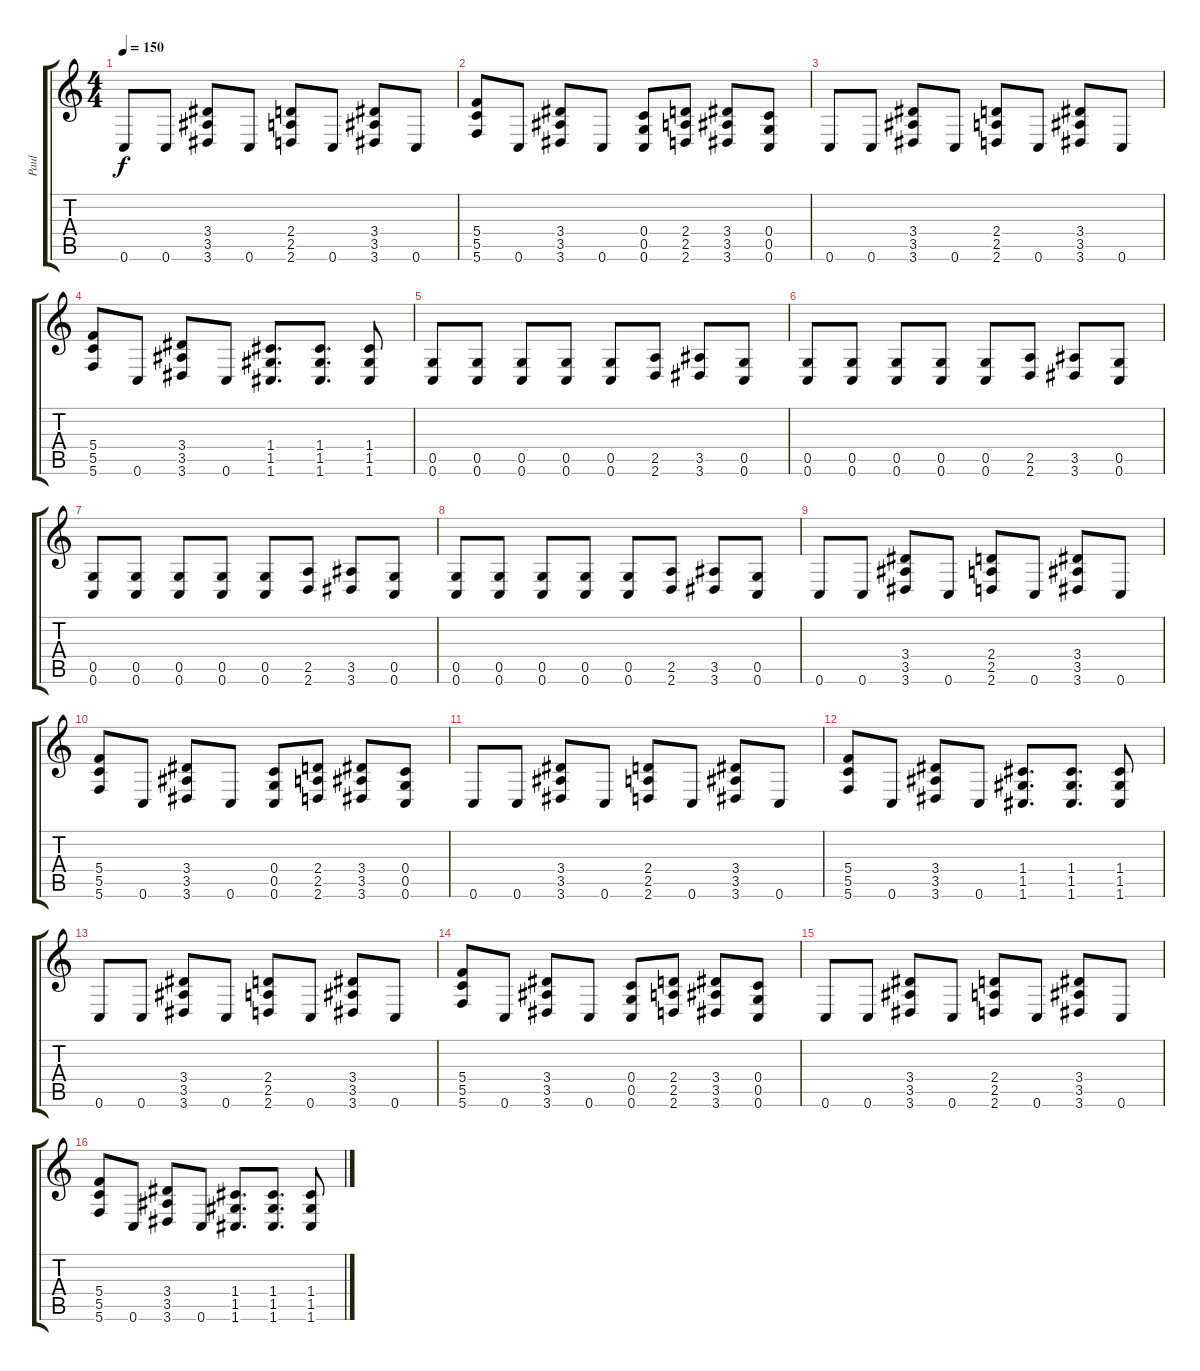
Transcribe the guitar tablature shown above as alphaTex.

\track ("Paul" "Paul") {instrument overdrivenguitar}
\staff {score tabs}
\tuning (D4 A3 F3 C3 G2 C2) {hide}
\ts (4 4)
\tempo 150
\clef g2
\ks c
0.6.8{dy f} 0.6.8 (3.4 3.5 3.6).8 0.6.8 (2.4 2.5 2.6).8 0.6.8 (3.4 3.5 3.6).8 0.6.8 |
(5.4 5.5 5.6).8 0.6.8 (3.4 3.5 3.6).8 0.6.8 (0.4 0.5 0.6).8 (2.4 2.5 2.6).8 (3.4 3.5 3.6).8 (0.4 0.5 0.6).8 |
0.6.8 0.6.8 (3.4 3.5 3.6).8 0.6.8 (2.4 2.5 2.6).8 0.6.8 (3.4 3.5 3.6).8 0.6.8 |
(5.4 5.5 5.6).8 0.6.8 (3.4 3.5 3.6).8 0.6.8 (1.4 1.5 1.6).8{d} (1.4 1.5 1.6).8{d} (1.4 1.5 1.6).8 |
(0.5 0.6).8 (0.5 0.6).8 (0.5 0.6).8 (0.5 0.6).8 (0.5 0.6).8 (2.5 2.6).8 (3.5 3.6).8 (0.5 0.6).8 |
(0.5 0.6).8 (0.5 0.6).8 (0.5 0.6).8 (0.5 0.6).8 (0.5 0.6).8 (2.5 2.6).8 (3.5 3.6).8 (0.5 0.6).8 |
(0.5 0.6).8 (0.5 0.6).8 (0.5 0.6).8 (0.5 0.6).8 (0.5 0.6).8 (2.5 2.6).8 (3.5 3.6).8 (0.5 0.6).8 |
(0.5 0.6).8 (0.5 0.6).8 (0.5 0.6).8 (0.5 0.6).8 (0.5 0.6).8 (2.5 2.6).8 (3.5 3.6).8 (0.5 0.6).8 |
0.6.8 0.6.8 (3.4 3.5 3.6).8 0.6.8 (2.4 2.5 2.6).8 0.6.8 (3.4 3.5 3.6).8 0.6.8 |
(5.4 5.5 5.6).8 0.6.8 (3.4 3.5 3.6).8 0.6.8 (0.4 0.5 0.6).8 (2.4 2.5 2.6).8 (3.4 3.5 3.6).8 (0.4 0.5 0.6).8 |
0.6.8 0.6.8 (3.4 3.5 3.6).8 0.6.8 (2.4 2.5 2.6).8 0.6.8 (3.4 3.5 3.6).8 0.6.8 |
(5.4 5.5 5.6).8 0.6.8 (3.4 3.5 3.6).8 0.6.8 (1.4 1.5 1.6).8{d} (1.4 1.5 1.6).8{d} (1.4 1.5 1.6).8 |
0.6.8 0.6.8 (3.4 3.5 3.6).8 0.6.8 (2.4 2.5 2.6).8 0.6.8 (3.4 3.5 3.6).8 0.6.8 |
(5.4 5.5 5.6).8 0.6.8 (3.4 3.5 3.6).8 0.6.8 (0.4 0.5 0.6).8 (2.4 2.5 2.6).8 (3.4 3.5 3.6).8 (0.4 0.5 0.6).8 |
0.6.8 0.6.8 (3.4 3.5 3.6).8 0.6.8 (2.4 2.5 2.6).8 0.6.8 (3.4 3.5 3.6).8 0.6.8 |
(5.4 5.5 5.6).8 0.6.8 (3.4 3.5 3.6).8 0.6.8 (1.4 1.5 1.6).8{d} (1.4 1.5 1.6).8{d} (1.4 1.5 1.6).8
